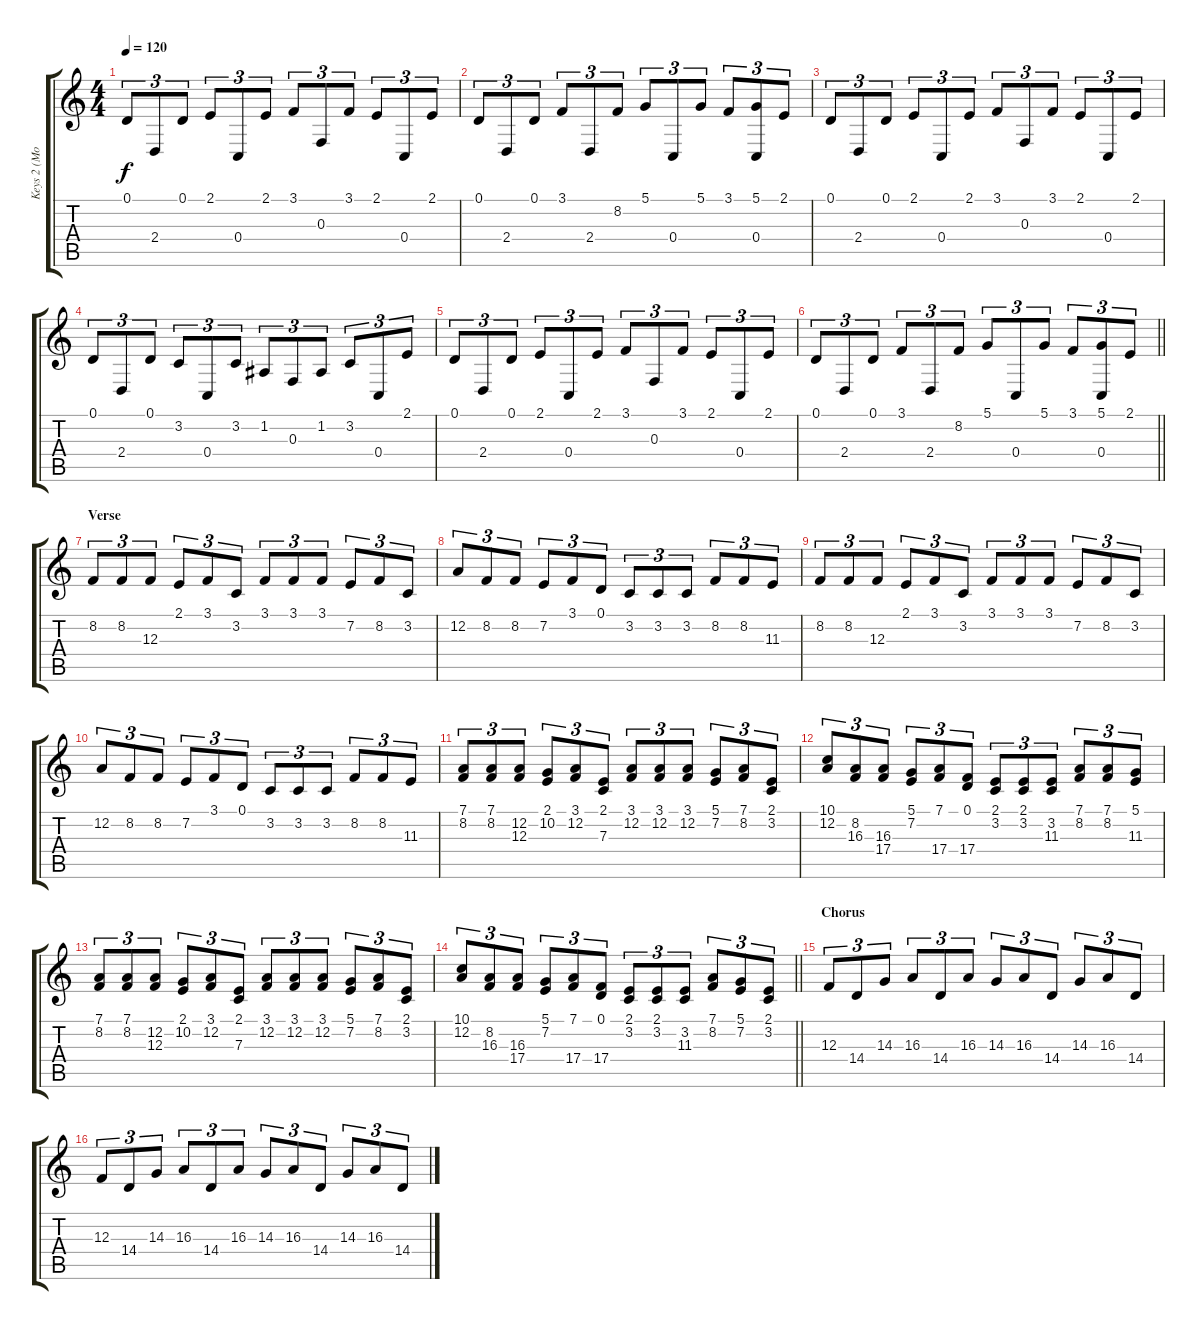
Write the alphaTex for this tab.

\track ("Keys 2 (ModernRain)" "Keys 2 (Mo") {instrument fx1rain}
\staff {score tabs}
\tuning (D4 A3 F3 C3 G2 C2) {hide}
\ts (4 4)
\tempo 120
\clef g2
\ks c
0.1.8{tu (3 2) dy f} 2.4.8{tu (3 2)} 0.1.8{tu (3 2)} 2.1.8{tu (3 2)} 0.4.8{tu (3 2)} 2.1.8{tu (3 2)} 3.1.8{tu (3 2)} 0.3.8{tu (3 2)} 3.1.8{tu (3 2)} 2.1.8{tu (3 2)} 0.4.8{tu (3 2)} 2.1.8{tu (3 2)} |
0.1.8{tu (3 2)} 2.4.8{tu (3 2)} 0.1.8{tu (3 2)} 3.1.8{tu (3 2)} 2.4.8{tu (3 2)} 8.2.8{tu (3 2)} 5.1.8{tu (3 2)} 0.4.8{tu (3 2)} 5.1.8{tu (3 2)} 3.1.8{tu (3 2)} (5.1 0.4).8{tu (3 2)} 2.1.8{tu (3 2)} |
0.1.8{tu (3 2)} 2.4.8{tu (3 2)} 0.1.8{tu (3 2)} 2.1.8{tu (3 2)} 0.4.8{tu (3 2)} 2.1.8{tu (3 2)} 3.1.8{tu (3 2)} 0.3.8{tu (3 2)} 3.1.8{tu (3 2)} 2.1.8{tu (3 2)} 0.4.8{tu (3 2)} 2.1.8{tu (3 2)} |
0.1.8{tu (3 2)} 2.4.8{tu (3 2)} 0.1.8{tu (3 2)} 3.2.8{tu (3 2)} 0.4.8{tu (3 2)} 3.2.8{tu (3 2)} 1.2.8{tu (3 2)} 0.3.8{tu (3 2)} 1.2.8{tu (3 2)} 3.2.8{tu (3 2)} 0.4.8{tu (3 2)} 2.1.8{tu (3 2)} |
0.1.8{tu (3 2)} 2.4.8{tu (3 2)} 0.1.8{tu (3 2)} 2.1.8{tu (3 2)} 0.4.8{tu (3 2)} 2.1.8{tu (3 2)} 3.1.8{tu (3 2)} 0.3.8{tu (3 2)} 3.1.8{tu (3 2)} 2.1.8{tu (3 2)} 0.4.8{tu (3 2)} 2.1.8{tu (3 2)} |
\barLineRight lightlight
0.1.8{tu (3 2)} 2.4.8{tu (3 2)} 0.1.8{tu (3 2)} 3.1.8{tu (3 2)} 2.4.8{tu (3 2)} 8.2.8{tu (3 2)} 5.1.8{tu (3 2)} 0.4.8{tu (3 2)} 5.1.8{tu (3 2)} 3.1.8{tu (3 2)} (5.1 0.4).8{tu (3 2)} 2.1.8{tu (3 2)} |
\section ("" "Verse")
8.2.8{tu (3 2)} 8.2.8{tu (3 2)} 12.3.8{tu (3 2)} 2.1.8{tu (3 2)} 3.1.8{tu (3 2)} 3.2.8{tu (3 2)} 3.1.8{tu (3 2)} 3.1.8{tu (3 2)} 3.1.8{tu (3 2)} 7.2.8{tu (3 2)} 8.2.8{tu (3 2)} 3.2.8{tu (3 2)} |
12.2.8{tu (3 2)} 8.2.8{tu (3 2)} 8.2.8{tu (3 2)} 7.2.8{tu (3 2)} 3.1.8{tu (3 2)} 0.1.8{tu (3 2)} 3.2.8{tu (3 2)} 3.2.8{tu (3 2)} 3.2.8{tu (3 2)} 8.2.8{tu (3 2)} 8.2.8{tu (3 2)} 11.3.8{tu (3 2)} |
8.2.8{tu (3 2)} 8.2.8{tu (3 2)} 12.3.8{tu (3 2)} 2.1.8{tu (3 2)} 3.1.8{tu (3 2)} 3.2.8{tu (3 2)} 3.1.8{tu (3 2)} 3.1.8{tu (3 2)} 3.1.8{tu (3 2)} 7.2.8{tu (3 2)} 8.2.8{tu (3 2)} 3.2.8{tu (3 2)} |
12.2.8{tu (3 2)} 8.2.8{tu (3 2)} 8.2.8{tu (3 2)} 7.2.8{tu (3 2)} 3.1.8{tu (3 2)} 0.1.8{tu (3 2)} 3.2.8{tu (3 2)} 3.2.8{tu (3 2)} 3.2.8{tu (3 2)} 8.2.8{tu (3 2)} 8.2.8{tu (3 2)} 11.3.8{tu (3 2)} |
(7.1 8.2).8{tu (3 2)} (7.1 8.2).8{tu (3 2)} (12.2 12.3).8{tu (3 2)} (2.1 10.2).8{tu (3 2)} (3.1 12.2).8{tu (3 2)} (2.1 7.3).8{tu (3 2)} (3.1 12.2).8{tu (3 2)} (3.1 12.2).8{tu (3 2)} (3.1 12.2).8{tu (3 2)} (5.1 7.2).8{tu (3 2)} (7.1 8.2).8{tu (3 2)} (2.1 3.2).8{tu (3 2)} |
(10.1 12.2).8{tu (3 2)} (8.2 16.3).8{tu (3 2)} (16.3 17.4).8{tu (3 2)} (5.1 7.2).8{tu (3 2)} (7.1 17.4).8{tu (3 2)} (0.1 17.4).8{tu (3 2)} (2.1 3.2).8{tu (3 2)} (2.1 3.2).8{tu (3 2)} (3.2 11.3).8{tu (3 2)} (7.1 8.2).8{tu (3 2)} (7.1 8.2).8{tu (3 2)} (5.1 11.3).8{tu (3 2)} |
(7.1 8.2).8{tu (3 2)} (7.1 8.2).8{tu (3 2)} (12.2 12.3).8{tu (3 2)} (2.1 10.2).8{tu (3 2)} (3.1 12.2).8{tu (3 2)} (2.1 7.3).8{tu (3 2)} (3.1 12.2).8{tu (3 2)} (3.1 12.2).8{tu (3 2)} (3.1 12.2).8{tu (3 2)} (5.1 7.2).8{tu (3 2)} (7.1 8.2).8{tu (3 2)} (2.1 3.2).8{tu (3 2)} |
\barLineRight lightlight
(10.1 12.2).8{tu (3 2)} (8.2 16.3).8{tu (3 2)} (16.3 17.4).8{tu (3 2)} (5.1 7.2).8{tu (3 2)} (7.1 17.4).8{tu (3 2)} (0.1 17.4).8{tu (3 2)} (2.1 3.2).8{tu (3 2)} (2.1 3.2).8{tu (3 2)} (3.2 11.3).8{tu (3 2)} (7.1 8.2).8{tu (3 2)} (5.1 7.2).8{tu (3 2)} (2.1 3.2).8{tu (3 2)} |
\section ("" "Chorus")
12.3.8{tu (3 2)} 14.4.8{tu (3 2)} 14.3.8{tu (3 2)} 16.3.8{tu (3 2)} 14.4.8{tu (3 2)} 16.3.8{tu (3 2)} 14.3.8{tu (3 2)} 16.3.8{tu (3 2)} 14.4.8{tu (3 2)} 14.3.8{tu (3 2)} 16.3.8{tu (3 2)} 14.4.8{tu (3 2)} |
12.3.8{tu (3 2)} 14.4.8{tu (3 2)} 14.3.8{tu (3 2)} 16.3.8{tu (3 2)} 14.4.8{tu (3 2)} 16.3.8{tu (3 2)} 14.3.8{tu (3 2)} 16.3.8{tu (3 2)} 14.4.8{tu (3 2)} 14.3.8{tu (3 2)} 16.3.8{tu (3 2)} 14.4.8{tu (3 2)}
